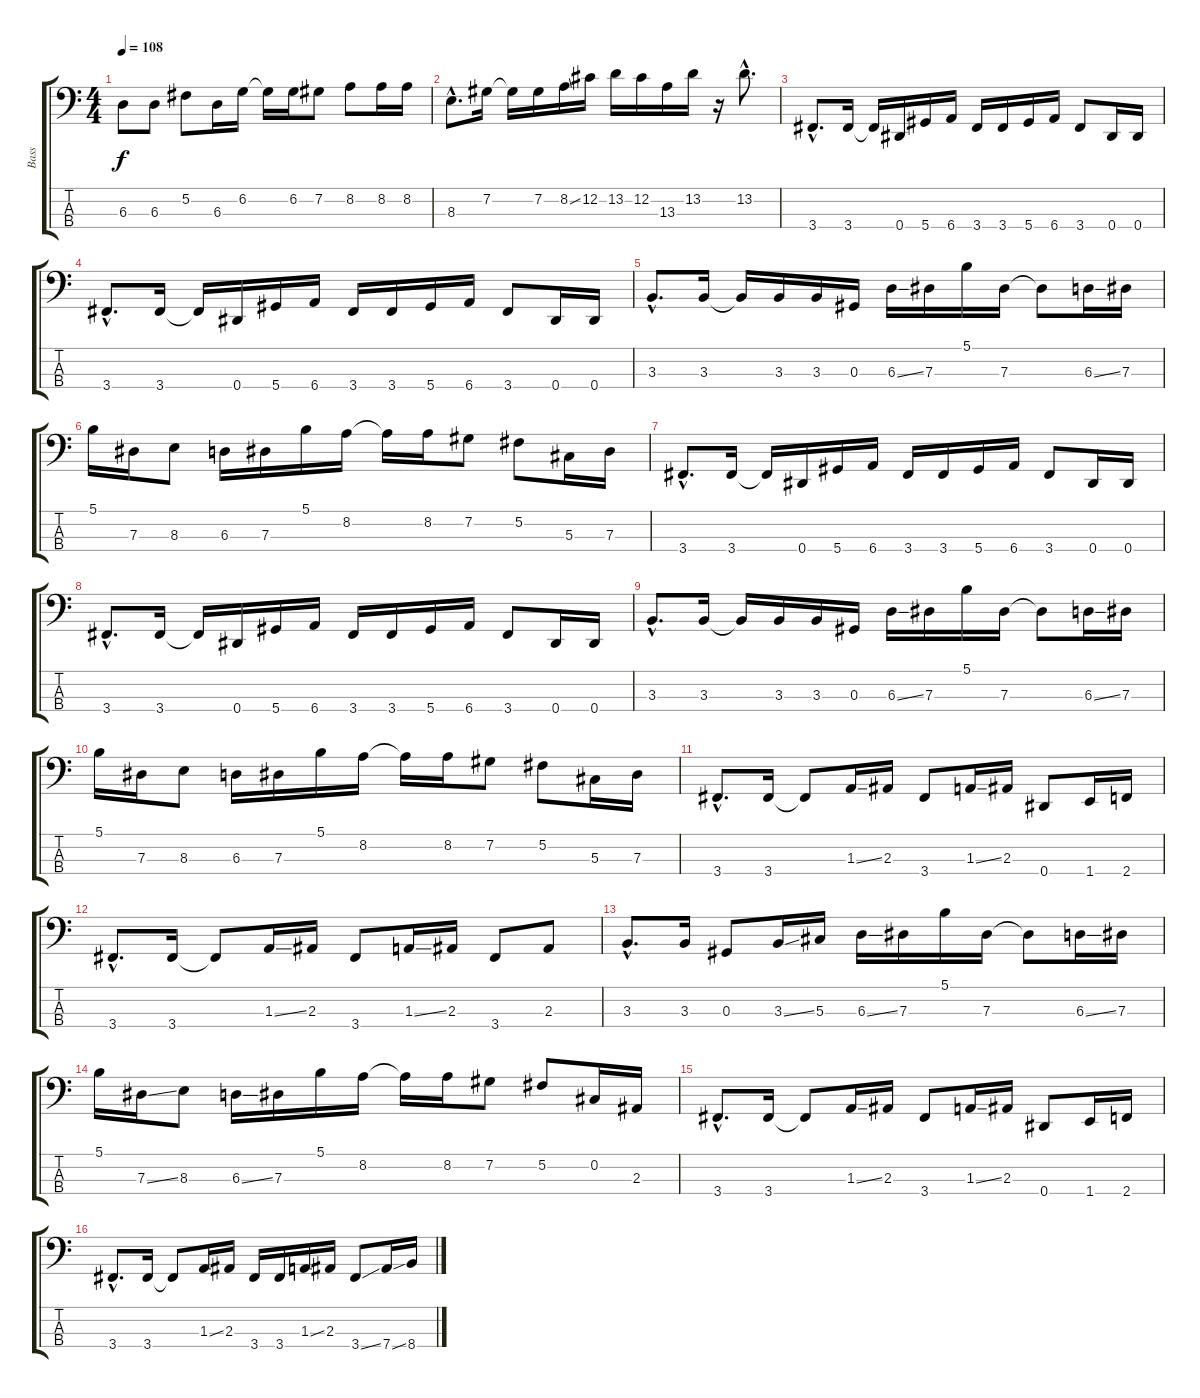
\track ("Bass" "Bass") {instrument electricbasspick}
\staff {score tabs}
\tuning (Gb2 Db2 Ab1 Eb1) {hide}
\ts (4 4)
\tempo 108
\clef f4
\ks c
6.3.8{dy f} 6.3.8 5.2.8 6.3.16 6.2.16 6.2{t}.16 6.2.16 7.2.8 8.2.8 8.2.16 8.2.16 |
8.3{hac}.8{d} 7.2.16 7.2{t}.16 7.2.16 8.2{ss}.16 12.2.16 13.2.16 12.2.16 13.3.16 13.2.16 r.16 13.2{hac}.8{d} |
3.4{hac}.8{d} 3.4.16 3.4{t}.16 0.4.16 5.4.16 6.4.16 3.4.16 3.4.16 5.4.16 6.4.16 3.4.8 0.4.16 0.4.16 |
3.4{hac}.8{d} 3.4.16 3.4{t}.16 0.4.16 5.4.16 6.4.16 3.4.16 3.4.16 5.4.16 6.4.16 3.4.8 0.4.16 0.4.16 |
3.3{hac}.8{d} 3.3.16 3.3{t}.16 3.3.16 3.3.16 0.3.16 6.3{ss}.16 7.3.16 5.1.16 7.3.16 7.3{t}.8 6.3{ss}.16 7.3.16 |
5.1.16 7.3.16 8.3.8 6.3.16 7.3.16 5.1.16 8.2.16 8.2{t}.16 8.2.16 7.2.8 5.2.8 5.3.16 7.3.16 |
3.4{hac}.8{d} 3.4.16 3.4{t}.16 0.4.16 5.4.16 6.4.16 3.4.16 3.4.16 5.4.16 6.4.16 3.4.8 0.4.16 0.4.16 |
3.4{hac}.8{d} 3.4.16 3.4{t}.16 0.4.16 5.4.16 6.4.16 3.4.16 3.4.16 5.4.16 6.4.16 3.4.8 0.4.16 0.4.16 |
3.3{hac}.8{d} 3.3.16 3.3{t}.16 3.3.16 3.3.16 0.3.16 6.3{ss}.16 7.3.16 5.1.16 7.3.16 7.3{t}.8 6.3{ss}.16 7.3.16 |
5.1.16 7.3.16 8.3.8 6.3.16 7.3.16 5.1.16 8.2.16 8.2{t}.16 8.2.16 7.2.8 5.2.8 5.3.16 7.3.16 |
3.4{hac}.8{d} 3.4.16 3.4{t}.8 1.3{ss}.16 2.3.16 3.4.8 1.3{ss}.16 2.3.16 0.4.8 1.4.16 2.4.16 |
3.4{hac}.8{d} 3.4.16 3.4{t}.8 1.3{ss}.16 2.3.16 3.4.8 1.3{ss}.16 2.3.16 3.4.8 2.3.8 |
3.3{hac}.8{d} 3.3.16 0.3.8 3.3{ss}.16 5.3.16 6.3{ss}.16 7.3.16 5.1.16 7.3.16 7.3{t}.8 6.3{ss}.16 7.3.16 |
5.1.16 7.3{ss}.16 8.3.8 6.3{ss}.16 7.3.16 5.1.16 8.2.16 8.2{t}.16 8.2.16 7.2.8 5.2.8 0.2.16 2.3.16 |
3.4{hac}.8{d} 3.4.16 3.4{t}.8 1.3{ss}.16 2.3.16 3.4.8 1.3{ss}.16 2.3.16 0.4.8 1.4.16 2.4.16 |
3.4{hac}.8{d} 3.4.16 3.4{t}.8 1.3{ss}.16 2.3.16 3.4.16 3.4.16 1.3{ss}.16 2.3.16 3.4{ss}.8 7.4{ss}.16 8.4.16
